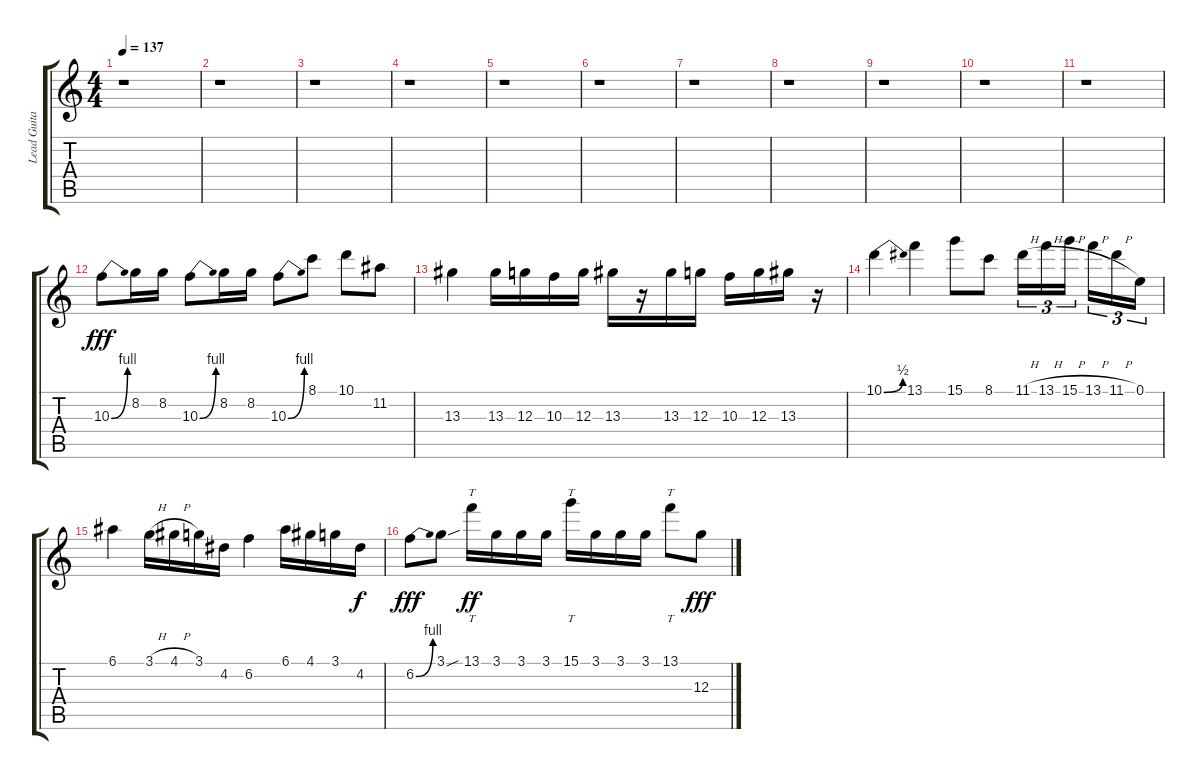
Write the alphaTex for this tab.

\track ("Lead Guitar" "Lead Guita") {instrument overdrivenguitar}
\staff {score tabs}
\tuning (E4 B3 G3 D3 A2 E2) {hide}
\ts (4 4)
\tempo 137
\clef g2
\ks c
r.1{dy fff} |
r.1 |
r.1 |
r.1 |
r.1 |
r.1 |
r.1 |
r.1 |
r.1 |
r.1 |
r.1 |
10.3{be (bend 0 0 60 4)}.8 8.2.16 8.2.16 10.3{be (bend 0 0 60 4)}.8 8.2.16 8.2.16 10.3{be (bend 0 0 60 4)}.8 8.1.8 10.1.8 11.2.8 |
13.3.4 13.3.16 12.3.16 10.3.16 12.3.16 13.3.16 r.16 13.3.16 12.3.16 10.3.16 12.3.16 13.3.16 r.16 |
10.1{be (bend 0 0 60 2)}.4 13.1.4 15.1.8 8.1.8 11.1{h}.16{tu (3 2)} 13.1{h}.16{tu (3 2)} 15.1{h}.16{tu (3 2)} 13.1{h}.16{tu (3 2)} 11.1{h}.16{tu (3 2)} 0.1.16{tu (3 2)} |
6.1.4 3.1{h}.16 4.1{h}.16 3.1.16 4.2.16 6.2.4 6.1.16 4.1.16 3.1.16 4.2.16{dy f} |
6.2{be (bend 0 0 60 4)}.8{dy fff} 3.1{sou}.8 13.1.16{tt dy ff} 3.1.16 3.1.16 3.1.16 15.1.16{tt} 3.1.16 3.1.16 3.1.16 13.1.8{tt} 12.3.8{dy fff}
